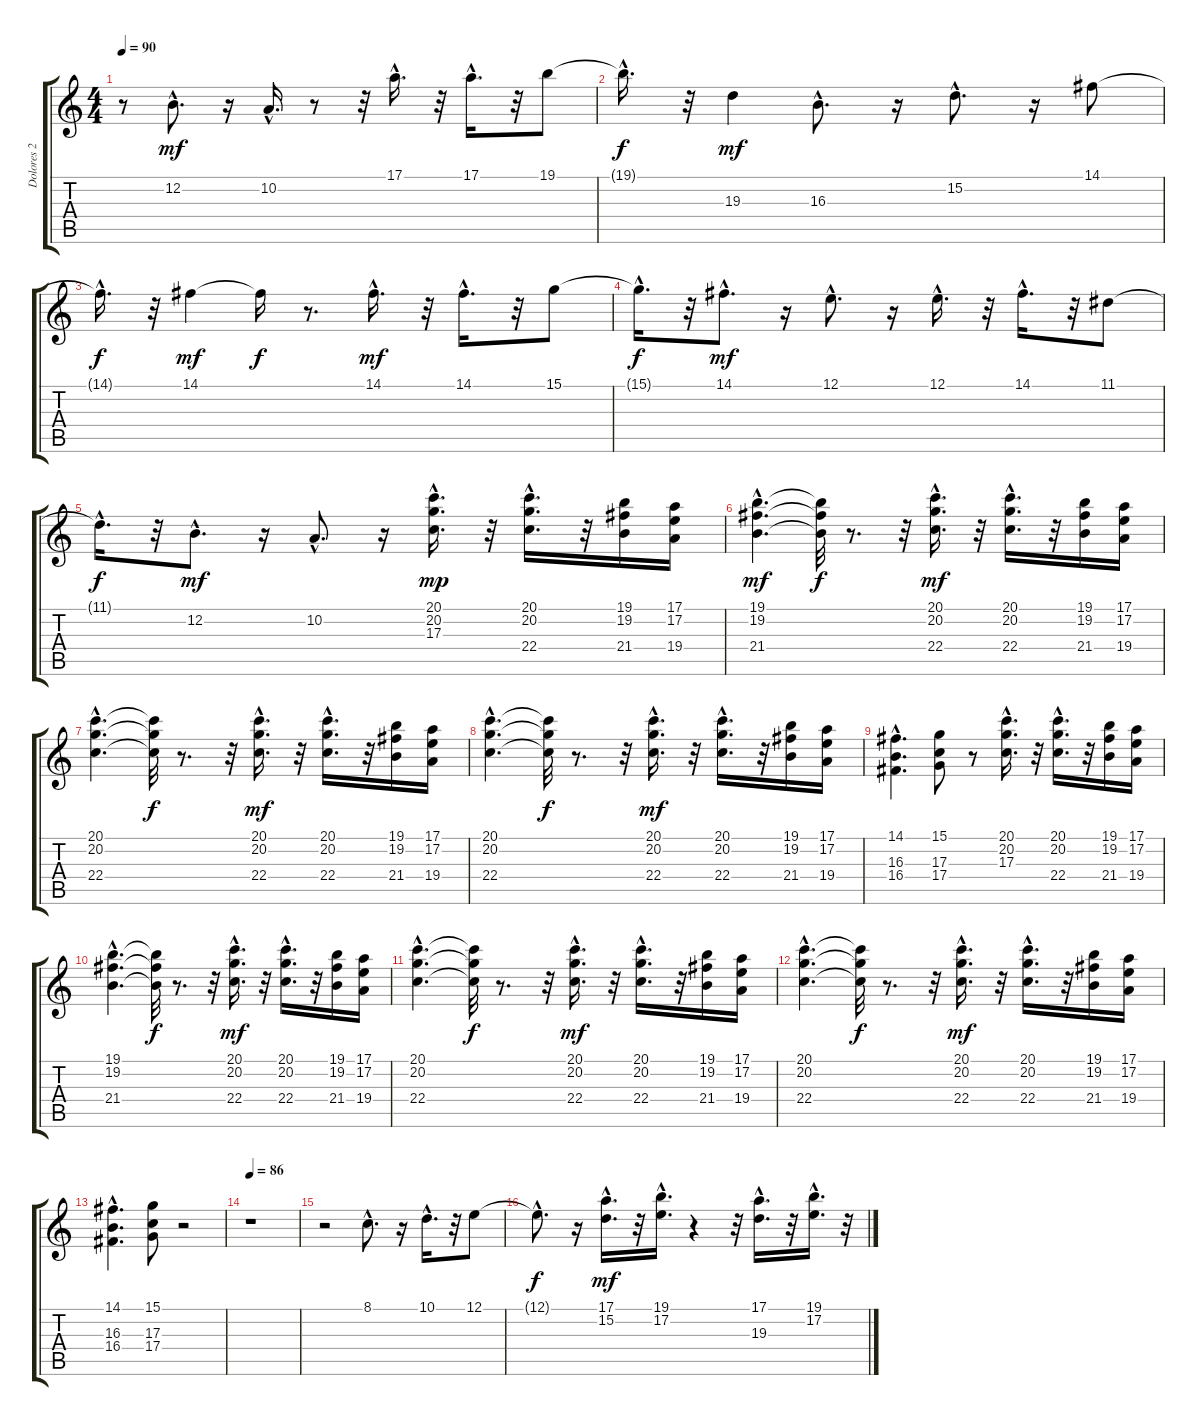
\track ("Dolores 2" "Dolores 2") {instrument pad3polysynth}
\staff {score tabs}
\tuning (E4 B3 G3 D3 A2 E2) {hide}
\ts (4 4)
\tempo 90
\clef g2
\ks c
r.8{dy mf} 12.2{hac}.8{d} r.16 10.2{hac}.16{d} r.8 r.32 17.1{hac}.16{d} r.32 17.1{hac}.16{d} r.32 19.1.8 |
19.1{hac t}.16{d dy f} r.32 19.3.4{dy mf} 16.3{hac}.8{d} r.16 15.2{hac}.8{d} r.16 14.1.8 |
14.1{hac t}.16{d dy f} r.32 14.1.4{dy mf} 14.1{t}.16{dy f} r.8{d} 14.1{hac}.16{d dy mf} r.32 14.1{hac}.16{d} r.32 15.1.8 |
15.1{hac t}.16{d dy f} r.32 14.1{hac}.8{d dy mf} r.16 12.1{hac}.8{d} r.16 12.1{hac}.16{d} r.32 14.1{hac}.16{d} r.32 11.1.8 |
11.1{hac t}.16{d dy f} r.32 12.2{hac}.8{d dy mf} r.16 10.2{hac}.8{d} r.16 (20.1{hac} 20.2{hac} 17.3{hac}).16{d dy mp} r.32 (20.1{hac} 20.2{hac} 22.4{hac}).16{d} r.32 (19.1 19.2 21.4).16 (17.1 17.2 19.4).16 |
(19.1{hac} 19.2{hac} 21.4{hac}).4{d dy mf} (19.1{t} 19.2{t} 21.4{t}).32{dy f} r.8{d} r.32 (20.1{hac} 20.2{hac} 22.4{hac}).16{d dy mf} r.32 (20.1{hac} 20.2{hac} 22.4{hac}).16{d} r.32 (19.1 19.2 21.4).16 (17.1 17.2 19.4).16 |
(20.1{hac} 20.2{hac} 22.4{hac}).4{d} (20.1{t} 20.2{t} 22.4{t}).32{dy f} r.8{d} r.32 (20.1{hac} 20.2{hac} 22.4{hac}).16{d dy mf} r.32 (20.1{hac} 20.2{hac} 22.4{hac}).16{d} r.32 (19.1 19.2 21.4).16 (17.1 17.2 19.4).16 |
(20.1{hac} 20.2{hac} 22.4{hac}).4{d} (20.1{t} 20.2{t} 22.4{t}).32{dy f} r.8{d} r.32 (20.1{hac} 20.2{hac} 22.4{hac}).16{d dy mf} r.32 (20.1{hac} 20.2{hac} 22.4{hac}).16{d} r.32 (19.1 19.2 21.4).16 (17.1 17.2 19.4).16 |
(14.1{hac} 16.3{hac} 16.4{hac}).4{d} (15.1 17.3 17.4).8 r.8 (20.1{hac} 20.2{hac} 17.3{hac}).16{d} r.32 (20.1{hac} 20.2{hac} 22.4{hac}).16{d} r.32 (19.1 19.2 21.4).16 (17.1 17.2 19.4).16 |
(19.1{hac} 19.2{hac} 21.4{hac}).4{d} (19.1{t} 19.2{t} 21.4{t}).32{dy f} r.8{d} r.32 (20.1{hac} 20.2{hac} 22.4{hac}).16{d dy mf} r.32 (20.1{hac} 20.2{hac} 22.4{hac}).16{d} r.32 (19.1 19.2 21.4).16 (17.1 17.2 19.4).16 |
(20.1{hac} 20.2{hac} 22.4{hac}).4{d} (20.1{t} 20.2{t} 22.4{t}).32{dy f} r.8{d} r.32 (20.1{hac} 20.2{hac} 22.4{hac}).16{d dy mf} r.32 (20.1{hac} 20.2{hac} 22.4{hac}).16{d} r.32 (19.1 19.2 21.4).16 (17.1 17.2 19.4).16 |
(20.1{hac} 20.2{hac} 22.4{hac}).4{d} (20.1{t} 20.2{t} 22.4{t}).32{dy f} r.8{d} r.32 (20.1{hac} 20.2{hac} 22.4{hac}).16{d dy mf} r.32 (20.1{hac} 20.2{hac} 22.4{hac}).16{d} r.32 (19.1 19.2 21.4).16 (17.1 17.2 19.4).16 |
(14.1{hac} 16.3{hac} 16.4{hac}).4{d} (15.1 17.3 17.4).8 r.2 |
\tempo 86
r.1 |
r.2 8.1{hac}.8{d} r.16 10.1{hac}.16{d} r.32 12.1.8 |
12.1{hac t}.8{d dy f} r.16 (17.1{hac} 15.2{hac}).16{d dy mf} r.32 (19.1{hac} 17.2{hac}).16{d} r.4 r.32 (17.1{hac} 19.3{hac}).16{d} r.32 (19.1{hac} 17.2{hac}).16{d} r.32
